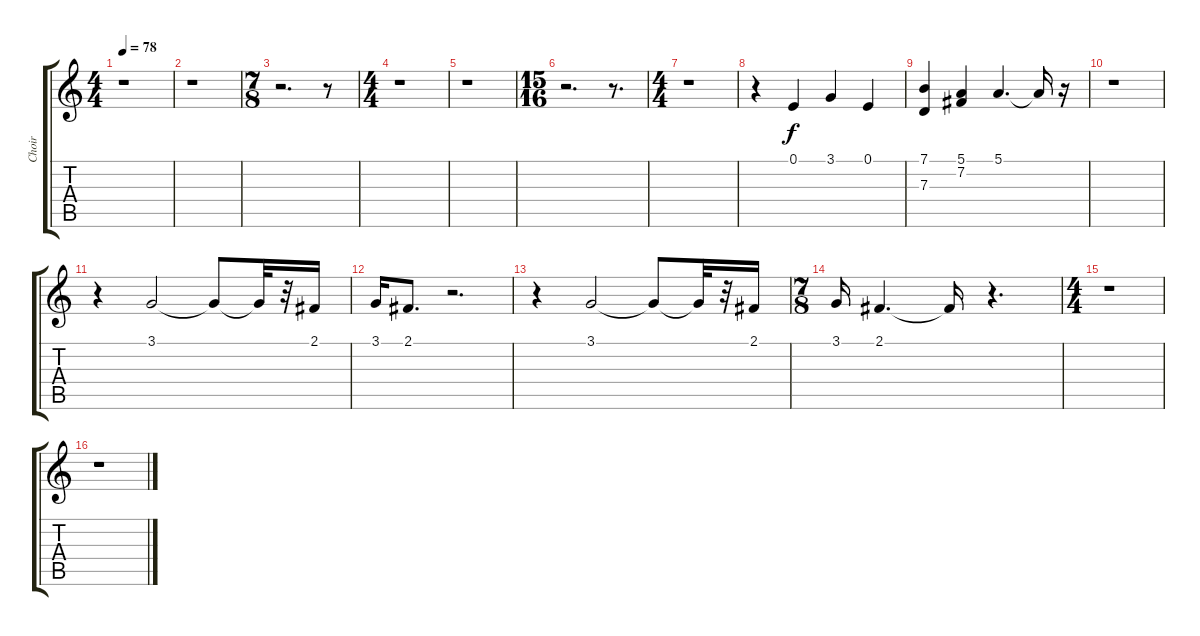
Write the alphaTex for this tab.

\track ("Choir" "Choir") {instrument choiraahs}
\staff {score tabs}
\tuning (E4 B3 G3 D3 A2 E2) {hide}
\ts (4 4)
\tempo 78
\clef g2
\ks c
r.1{dy f} |
r.1 |
\ts (7 8)
r.2{d} r.8 |
\ts (4 4)
r.1 |
r.1 |
\ts (15 16)
r.2{d} r.8{d} |
\ts (4 4)
r.1 |
r.4 0.1.4{instrument choiraahs} 3.1.4 0.1.4 |
(7.1 7.3).4 (5.1 7.2).4 5.1.4{d} 5.1{t}.16 r.16 |
r.1 |
r.4 3.1.2 3.1{t}.8 3.1{t}.32 r.32 2.1.16 |
3.1.16 2.1.8{d} r.2{d} |
r.4 3.1.2 3.1{t}.8 3.1{t}.32 r.32 2.1.16 |
\ts (7 8)
3.1.16 2.1.4{d} 2.1{t}.16 r.4{d} |
\ts (4 4)
r.1 |
r.1
